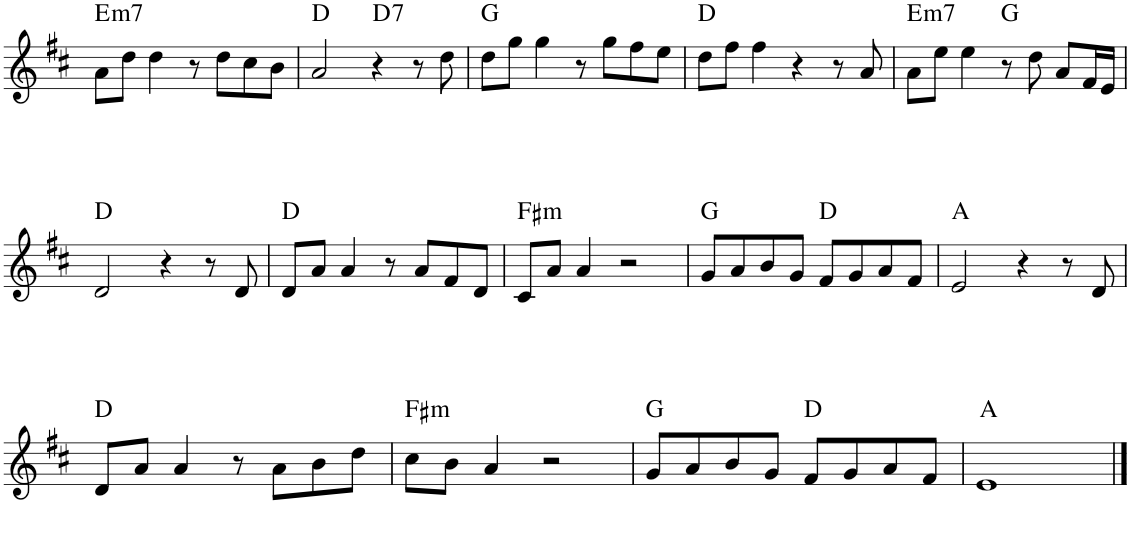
**kern	**harte
*part1	*part1
*staff1	*
*I"Piano	*
*I'Pno.	*
!!LO:PB:g=z
*clefG2	*
*k[f#c#]	*
*M4/4	*
=31	=31
!	!LO:H:kt=m7
8a\L	E:min7
8dd\J	.
4dd\	.
8r	.
8dd\L	.
8cc#\	.
8b\J	.
=32	=32
2a/	D:maj
!	!LO:H:kt=7
4r	D:7
8r	.
8dd\	.
=33	=33
8dd\L	G:maj
8gg\J	.
4gg\	.
8r	.
8gg\L	.
8ff#\	.
8ee\J	.
=34	=34
8dd\L	D:maj
8ff#\J	.
4ff#\	.
4r	.
8r	.
8a/	.
=35	=35
!	!LO:H:kt=m7
8a\L	E:min7
8ee\J	.
4ee\	.
8r	G:maj
8dd\	.
8a/L	.
16f#/L	.
16e/JJ	.
!!LO:LB:g=z
=36	=36
2d/	D:maj
4r	.
8r	.
8d/	.
=37	=37
8d/L	D:maj
8a/J	.
4a/	.
8r	.
8a/L	.
8f#/	.
8d/J	.
=38	=38
!	!LO:H:kt=m
8c#/L	F#:min
8a/J	.
4a/	.
2r	.
=39	=39
8g/L	G:maj
8a/	.
8b/	.
8g/J	.
8f#/L	D:maj
8g/	.
8a/	.
8f#/J	.
=40	=40
2e/	A:maj
4r	.
8r	.
8d/	.
!!LO:LB:g=z
=41	=41
8d/L	D:maj
8a/J	.
4a/	.
8r	.
8a\L	.
8b\	.
8dd\J	.
=42	=42
!	!LO:H:kt=m
8cc#\L	F#:min
8b\J	.
4a/	.
2r	.
=43	=43
8g/L	G:maj
8a/	.
8b/	.
8g/J	.
8f#/L	D:maj
8g/	.
8a/	.
8f#/J	.
=44	=44
1e	A:maj
==	==
*-	*-
